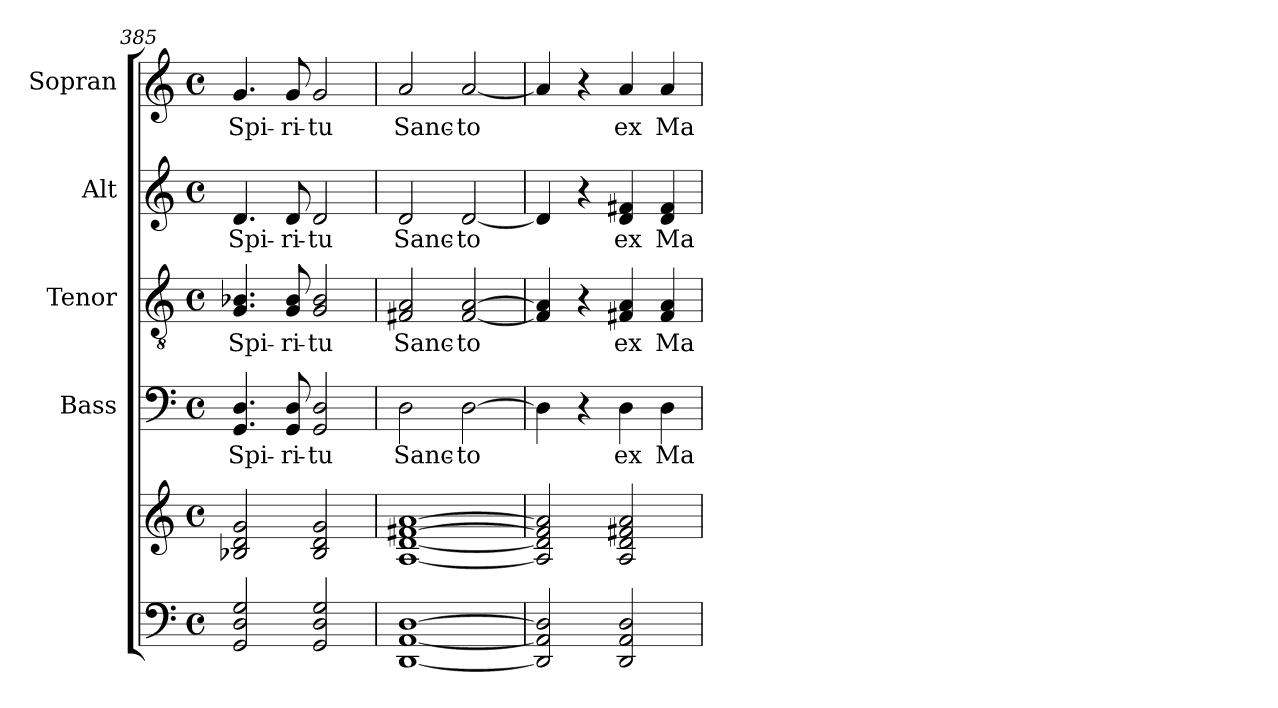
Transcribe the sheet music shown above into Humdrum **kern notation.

**kern	**kern	**kern	**text	**kern	**text	**kern	**text	**kern	**text
*part5	*part5	*part4	*part4	*part3	*part3	*part2	*part2	*part1	*part1
*staff6	*staff5	*staff4	*staff4	*staff3	*staff3	*staff2	*staff2	*staff1	*staff1
*	*	*I"Bass	*	*I"Tenor	*	*I"Alt	*	*I"Sopran	*
*	*	*I'B.	*	*I'T.	*	*I'A.	*	*I'S.	*
*clefF4	*clefG2	*clefF4	*	*clefGv2	*	*clefG2	*	*clefG2	*
*k[]	*k[]	*k[]	*	*k[]	*	*k[]	*	*k[]	*
*C:	*C:	*C:	*	*C:	*	*C:	*	*C:	*
*M4/4	*M4/4	*M4/4	*	*M4/4	*	*M4/4	*	*M4/4	*
*met(c)	*met(c)	*met(c)	*	*met(c)	*	*met(c)	*	*met(c)	*
=385	=385	=385	=385	=385	=385	=385	=385	=385	=385
!	!	!	!LO:LY:b	!	!LO:LY:b	!	!LO:LY:b	!	!LO:LY:b
2GG/ 2D/ 2G/	2B-X/ 2d/ 2g/	4.GG/ 4.D/	Spi-	4.G/ 4.B-X/	Spi-	4.d/	Spi-	4.g/	Spi-
!	!	!	!LO:LY:b	!	!LO:LY:b	!	!LO:LY:b	!	!LO:LY:b
.	.	8GG/ 8D/	-ri-	8G/ 8B-/	-ri-	8d/	-ri-	8g/	-ri-
!	!	!	!LO:LY:b	!	!LO:LY:b	!	!LO:LY:b	!	!LO:LY:b
2GG/ 2D/ 2G/	2B-/ 2d/ 2g/	2GG/ 2D/	-tu	2G/ 2B-/	-tu	2d/	-tu	2g/	-tu
=386	=386	=386	=386	=386	=386	=386	=386	=386	=386
!	!	!	!LO:LY:b	!	!LO:LY:b	!	!LO:LY:b	!	!LO:LY:b
[1DD [1AA [1D	[1A [1d [1f#X [1a	2D\	Sanc-	2F#X/ 2A/	Sanc-	2d/	Sanc-	2a/	Sanc-
!	!	!	!LO:LY:b	!	!LO:LY:b	!	!LO:LY:b	!	!LO:LY:b
.	.	[2D\	-to	[2F#/ [2A/	-to	[2d/	-to	[2a/	-to
=387	=387	=387	=387	=387	=387	=387	=387	=387	=387
2DD/] 2AA/] 2D/]	2A/] 2d/] 2f#/] 2a/]	4D\]	.	4F#/] 4A/]	.	4d/]	.	4a/]	.
.	.	4r	.	4r	.	4r	.	4r	.
!	!	!	!LO:LY:b	!	!LO:LY:b	!	!LO:LY:b	!	!LO:LY:b
2DD/ 2AA/ 2D/	2A/ 2d/ 2f#X/ 2a/	4D\	ex	4F#X/ 4A/	ex	4d/ 4f#X/	ex	4a/	ex
!	!	!	!LO:LY:b	!	!LO:LY:b	!	!LO:LY:b	!	!LO:LY:b
.	.	4D\	Ma-	4F#/ 4A/	Ma-	4d/ 4f#/	Ma-	4a/	Ma-
=	=	=	=	=	=	=	=	=	=
*-	*-	*-	*-	*-	*-	*-	*-	*-	*-
